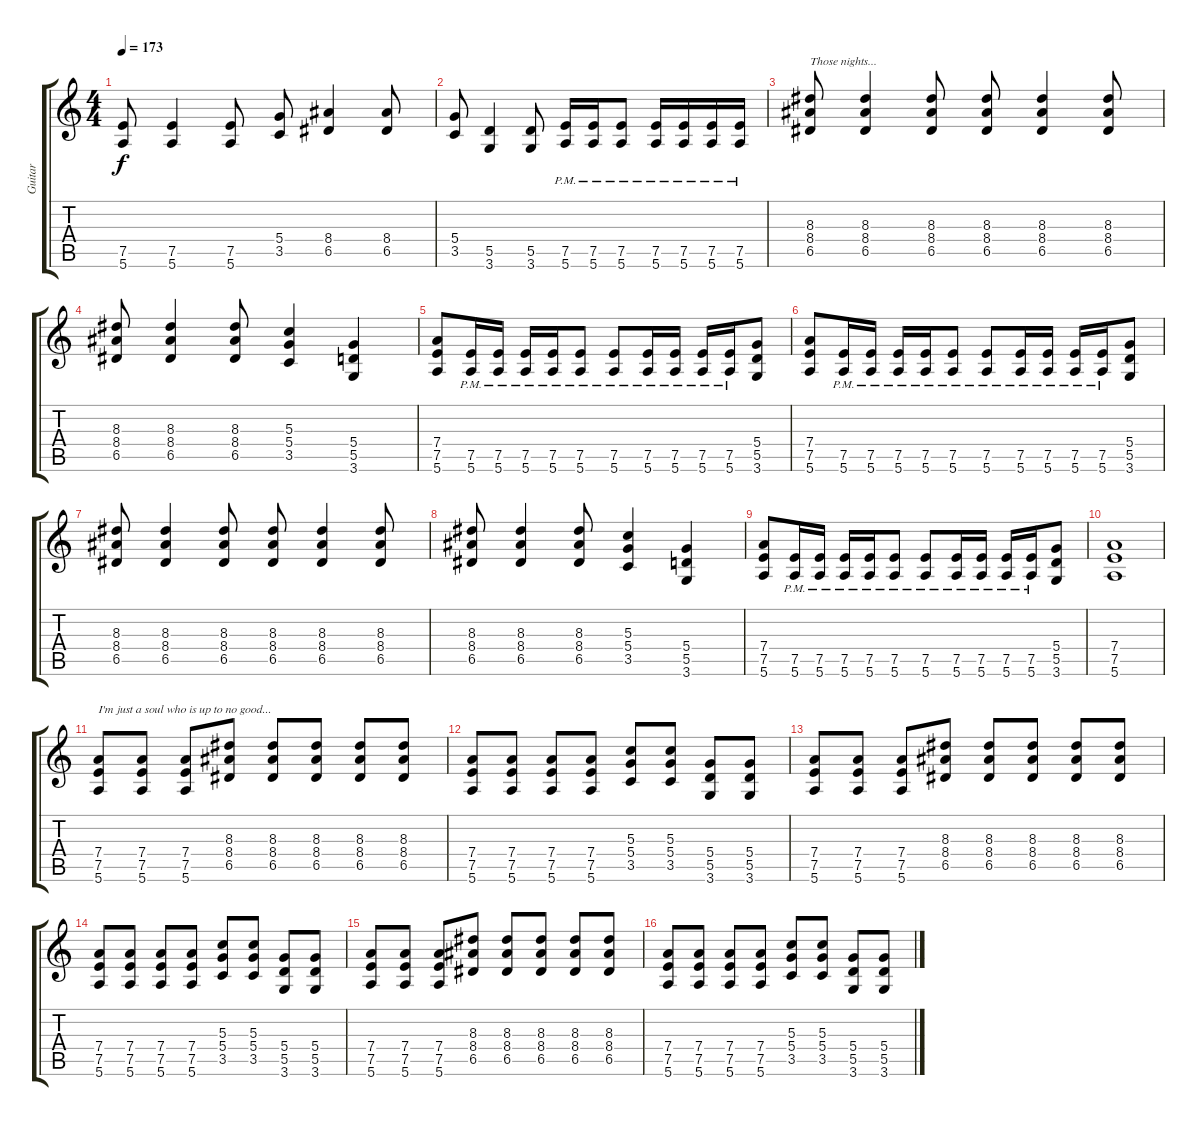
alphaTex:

\track ("Guitar" "Guitar") {instrument overdrivenguitar}
\staff {score tabs}
\tuning (E4 B3 G3 D3 A2 E2) {hide}
\ts (4 4)
\tempo 173
\clef g2
\ks c
(7.5 5.6).8{dy f} (7.5 5.6).4 (7.5 5.6).8 (5.4 3.5).8 (8.4 6.5).4 (8.4 6.5).8 |
(5.4 3.5).8 (5.5 3.6).4 (5.5 3.6).8 (7.5{pm} 5.6{pm}).16 (7.5{pm} 5.6{pm}).16 (7.5{pm} 5.6{pm}).8 (7.5{pm} 5.6{pm}).16 (7.5{pm} 5.6{pm}).16 (7.5{pm} 5.6{pm}).16 (7.5{pm} 5.6{pm}).16 |
(8.3 8.4 6.5).8{txt "Those nights..."} (8.3 8.4 6.5).4 (8.3 8.4 6.5).8 (8.3 8.4 6.5).8 (8.3 8.4 6.5).4 (8.3 8.4 6.5).8 |
(8.3 8.4 6.5).8 (8.3 8.4 6.5).4 (8.3 8.4 6.5).8 (5.3 5.4 3.5).4 (5.4 5.5 3.6).4 |
(7.4 7.5 5.6).8 (7.5{pm} 5.6{pm}).16 (7.5{pm} 5.6{pm}).16 (7.5{pm} 5.6{pm}).16 (7.5{pm} 5.6{pm}).16 (7.5{pm} 5.6{pm}).8 (7.5{pm} 5.6{pm}).8 (7.5{pm} 5.6{pm}).16 (7.5{pm} 5.6{pm}).16 (7.5{pm} 5.6{pm}).16 (7.5{pm} 5.6{pm}).16 (5.4 5.5 3.6).8 |
(7.4 7.5 5.6).8 (7.5{pm} 5.6{pm}).16 (7.5{pm} 5.6{pm}).16 (7.5{pm} 5.6{pm}).16 (7.5{pm} 5.6{pm}).16 (7.5{pm} 5.6{pm}).8 (7.5{pm} 5.6{pm}).8 (7.5{pm} 5.6{pm}).16 (7.5{pm} 5.6{pm}).16 (7.5{pm} 5.6{pm}).16 (7.5{pm} 5.6{pm}).16 (5.4 5.5 3.6).8 |
(8.3 8.4 6.5).8 (8.3 8.4 6.5).4 (8.3 8.4 6.5).8 (8.3 8.4 6.5).8 (8.3 8.4 6.5).4 (8.3 8.4 6.5).8 |
(8.3 8.4 6.5).8 (8.3 8.4 6.5).4 (8.3 8.4 6.5).8 (5.3 5.4 3.5).4 (5.4 5.5 3.6).4 |
(7.4 7.5 5.6).8 (7.5{pm} 5.6{pm}).16 (7.5{pm} 5.6{pm}).16 (7.5{pm} 5.6{pm}).16 (7.5{pm} 5.6{pm}).16 (7.5{pm} 5.6{pm}).8 (7.5{pm} 5.6{pm}).8 (7.5{pm} 5.6{pm}).16 (7.5{pm} 5.6{pm}).16 (7.5{pm} 5.6{pm}).16 (7.5{pm} 5.6{pm}).16 (5.4 5.5 3.6).8 |
(7.4 7.5 5.6).1 |
(7.4 7.5 5.6).8{txt "I'm just a soul who is up to no good..."} (7.4 7.5 5.6).8 (7.4 7.5 5.6).8 (8.3 8.4 6.5).8 (8.3 8.4 6.5).8 (8.3 8.4 6.5).8 (8.3 8.4 6.5).8 (8.3 8.4 6.5).8 |
(7.4 7.5 5.6).8 (7.4 7.5 5.6).8 (7.4 7.5 5.6).8 (7.4 7.5 5.6).8 (5.3 5.4 3.5).8 (5.3 5.4 3.5).8 (5.4 5.5 3.6).8 (5.4 5.5 3.6).8 |
(7.4 7.5 5.6).8 (7.4 7.5 5.6).8 (7.4 7.5 5.6).8 (8.3 8.4 6.5).8 (8.3 8.4 6.5).8 (8.3 8.4 6.5).8 (8.3 8.4 6.5).8 (8.3 8.4 6.5).8 |
(7.4 7.5 5.6).8 (7.4 7.5 5.6).8 (7.4 7.5 5.6).8 (7.4 7.5 5.6).8 (5.3 5.4 3.5).8 (5.3 5.4 3.5).8 (5.4 5.5 3.6).8 (5.4 5.5 3.6).8 |
(7.4 7.5 5.6).8 (7.4 7.5 5.6).8 (7.4 7.5 5.6).8 (8.3 8.4 6.5).8 (8.3 8.4 6.5).8 (8.3 8.4 6.5).8 (8.3 8.4 6.5).8 (8.3 8.4 6.5).8 |
(7.4 7.5 5.6).8 (7.4 7.5 5.6).8 (7.4 7.5 5.6).8 (7.4 7.5 5.6).8 (5.3 5.4 3.5).8 (5.3 5.4 3.5).8 (5.4 5.5 3.6).8 (5.4 5.5 3.6).8
